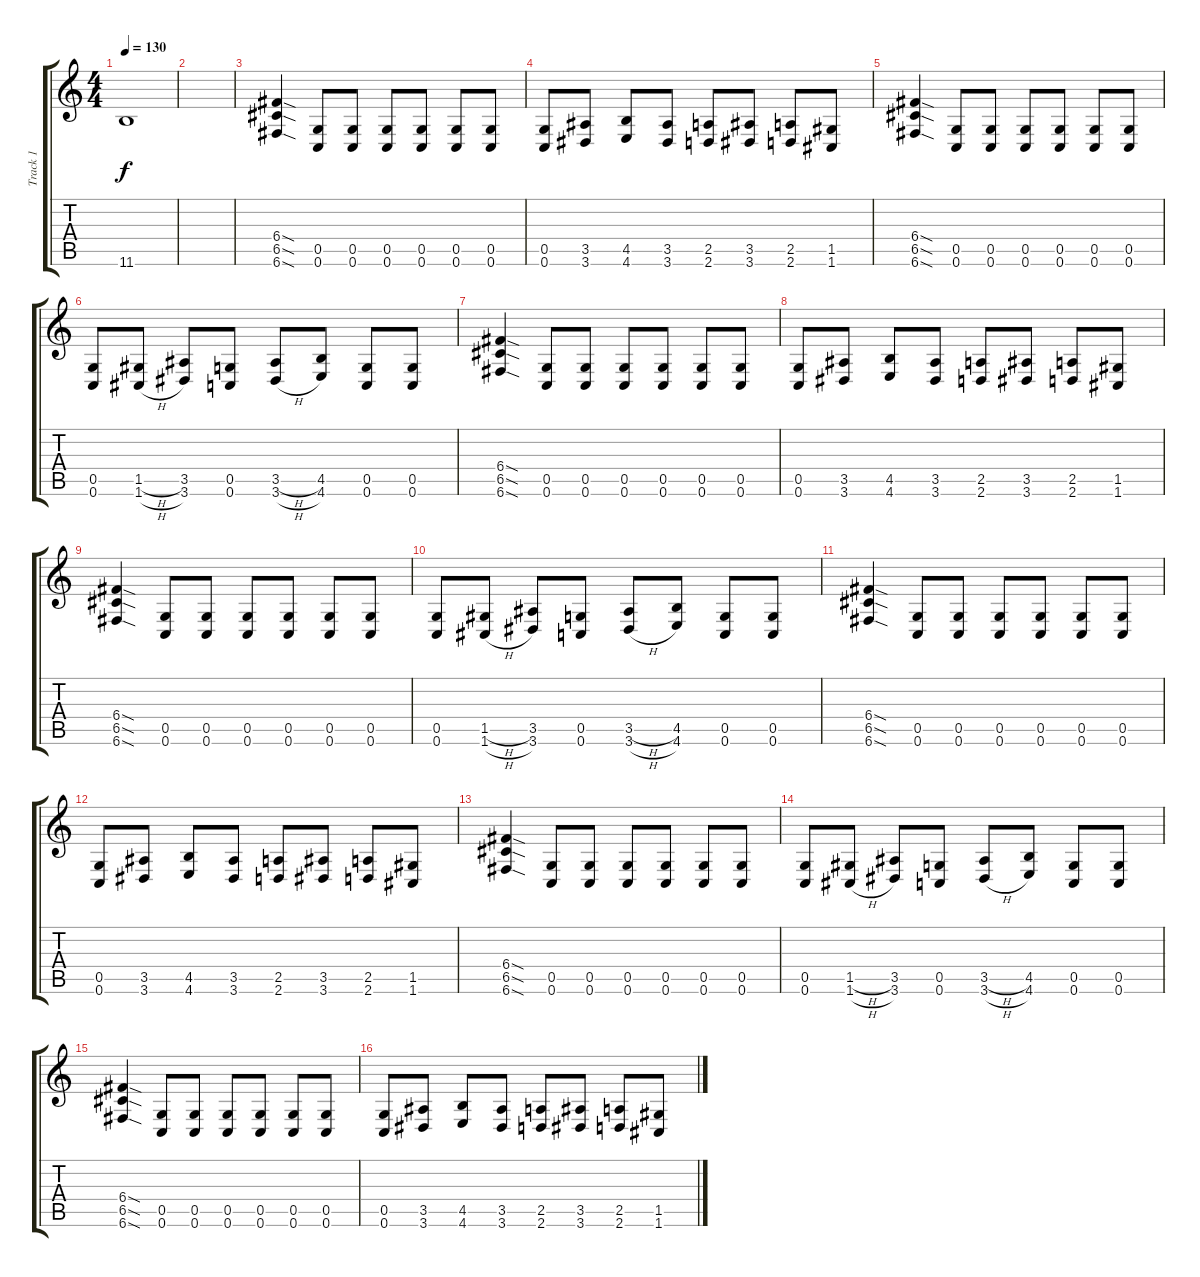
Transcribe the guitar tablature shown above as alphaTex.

\track ("Track 1" "Track 1") {instrument electricguitarclean}
\staff {score tabs}
\tuning (D4 A3 F3 C3 G2 C2) {hide}
\ts (4 4)
\tempo 130
\clef g2
\ks c
11.6{t}.1{dy f} |
|
(6.4{sod} 6.5{sod} 6.6{sod}).4 (0.5 0.6).8 (0.5 0.6).8 (0.5 0.6).8 (0.5 0.6).8 (0.5 0.6).8 (0.5 0.6).8 |
(0.5 0.6).8 (3.5 3.6).8 (4.5 4.6).8 (3.5 3.6).8 (2.5 2.6).8 (3.5 3.6).8 (2.5 2.6).8 (1.5 1.6).8 |
(6.4{sod} 6.5{sod} 6.6{sod}).4 (0.5 0.6).8 (0.5 0.6).8 (0.5 0.6).8 (0.5 0.6).8 (0.5 0.6).8 (0.5 0.6).8 |
(0.5 0.6).8 (1.5{h} 1.6{h}).8 (3.5 3.6).8 (0.5 0.6).8 (3.5{h} 3.6{h}).8 (4.5 4.6).8 (0.5 0.6).8 (0.5 0.6).8 |
(6.4{sod} 6.5{sod} 6.6{sod}).4 (0.5 0.6).8 (0.5 0.6).8 (0.5 0.6).8 (0.5 0.6).8 (0.5 0.6).8 (0.5 0.6).8 |
(0.5 0.6).8 (3.5 3.6).8 (4.5 4.6).8 (3.5 3.6).8 (2.5 2.6).8 (3.5 3.6).8 (2.5 2.6).8 (1.5 1.6).8 |
(6.4{sod} 6.5{sod} 6.6{sod}).4 (0.5 0.6).8 (0.5 0.6).8 (0.5 0.6).8 (0.5 0.6).8 (0.5 0.6).8 (0.5 0.6).8 |
(0.5 0.6).8 (1.5{h} 1.6{h}).8 (3.5 3.6).8 (0.5 0.6).8 (3.5{h} 3.6{h}).8 (4.5 4.6).8 (0.5 0.6).8 (0.5 0.6).8 |
(6.4{sod} 6.5{sod} 6.6{sod}).4 (0.5 0.6).8 (0.5 0.6).8 (0.5 0.6).8 (0.5 0.6).8 (0.5 0.6).8 (0.5 0.6).8 |
(0.5 0.6).8 (3.5 3.6).8 (4.5 4.6).8 (3.5 3.6).8 (2.5 2.6).8 (3.5 3.6).8 (2.5 2.6).8 (1.5 1.6).8 |
(6.4{sod} 6.5{sod} 6.6{sod}).4 (0.5 0.6).8 (0.5 0.6).8 (0.5 0.6).8 (0.5 0.6).8 (0.5 0.6).8 (0.5 0.6).8 |
(0.5 0.6).8 (1.5{h} 1.6{h}).8 (3.5 3.6).8 (0.5 0.6).8 (3.5{h} 3.6{h}).8 (4.5 4.6).8 (0.5 0.6).8 (0.5 0.6).8 |
(6.4{sod} 6.5{sod} 6.6{sod}).4 (0.5 0.6).8 (0.5 0.6).8 (0.5 0.6).8 (0.5 0.6).8 (0.5 0.6).8 (0.5 0.6).8 |
(0.5 0.6).8 (3.5 3.6).8 (4.5 4.6).8 (3.5 3.6).8 (2.5 2.6).8 (3.5 3.6).8 (2.5 2.6).8 (1.5 1.6).8
